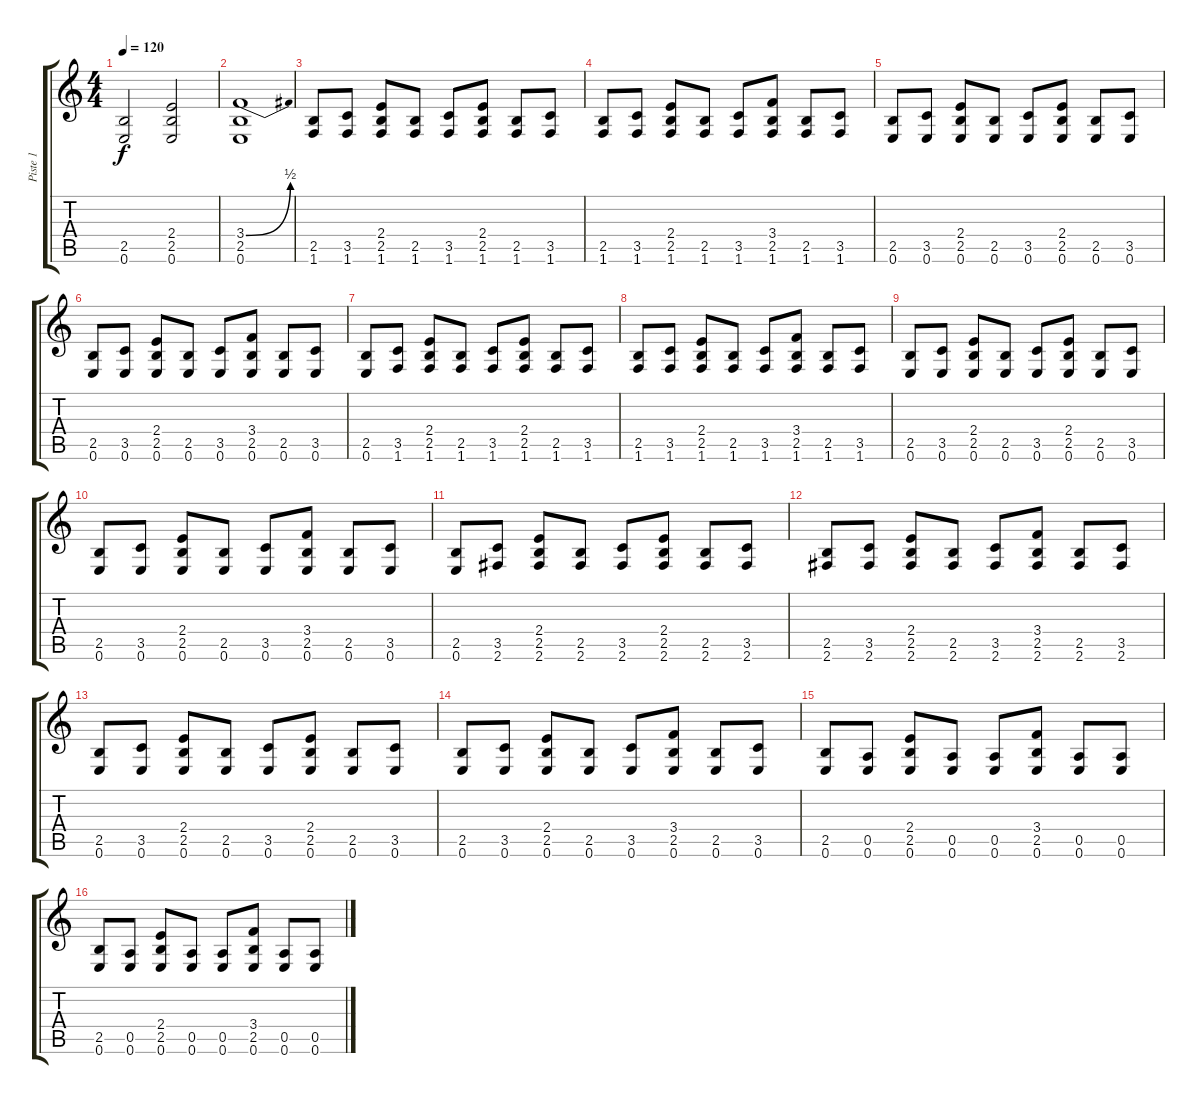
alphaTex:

\track ("Piste 1" "Piste 1") {instrument distortionguitar}
\staff {score tabs}
\tuning (E4 B3 G3 D3 A2 E2) {hide}
\ts (4 4)
\tempo 120
\clef g2
\ks c
(2.5 0.6).2{dy f} (2.4 2.5 0.6).2 |
(3.4{be (bend 0 0 60 2)} 2.5 0.6).1 |
(2.5 1.6).8 (3.5 1.6).8 (2.4 2.5 1.6).8 (2.5 1.6).8 (3.5 1.6).8 (2.4 2.5 1.6).8 (2.5 1.6).8 (3.5 1.6).8 |
(2.5 1.6).8 (3.5 1.6).8 (2.4 2.5 1.6).8 (2.5 1.6).8 (3.5 1.6).8 (3.4 2.5 1.6).8 (2.5 1.6).8 (3.5 1.6).8 |
(2.5 0.6).8 (3.5 0.6).8 (2.4 2.5 0.6).8 (2.5 0.6).8 (3.5 0.6).8 (2.4 2.5 0.6).8 (2.5 0.6).8 (3.5 0.6).8 |
(2.5 0.6).8 (3.5 0.6).8 (2.4 2.5 0.6).8 (2.5 0.6).8 (3.5 0.6).8 (3.4 2.5 0.6).8 (2.5 0.6).8 (3.5 0.6).8 |
(2.5 0.6).8 (3.5 1.6).8 (2.4 2.5 1.6).8 (2.5 1.6).8 (3.5 1.6).8 (2.4 2.5 1.6).8 (2.5 1.6).8 (3.5 1.6).8 |
(2.5 1.6).8 (3.5 1.6).8 (2.4 2.5 1.6).8 (2.5 1.6).8 (3.5 1.6).8 (3.4 2.5 1.6).8 (2.5 1.6).8 (3.5 1.6).8 |
(2.5 0.6).8 (3.5 0.6).8 (2.4 2.5 0.6).8 (2.5 0.6).8 (3.5 0.6).8 (2.4 2.5 0.6).8 (2.5 0.6).8 (3.5 0.6).8 |
(2.5 0.6).8 (3.5 0.6).8 (2.4 2.5 0.6).8 (2.5 0.6).8 (3.5 0.6).8 (3.4 2.5 0.6).8 (2.5 0.6).8 (3.5 0.6).8 |
(2.5 0.6).8 (3.5 2.6).8 (2.4 2.5 2.6).8 (2.5 2.6).8 (3.5 2.6).8 (2.4 2.5 2.6).8 (2.5 2.6).8 (3.5 2.6).8 |
(2.5 2.6).8 (3.5 2.6).8 (2.4 2.5 2.6).8 (2.5 2.6).8 (3.5 2.6).8 (3.4 2.5 2.6).8 (2.5 2.6).8 (3.5 2.6).8 |
(2.5 0.6).8 (3.5 0.6).8 (2.4 2.5 0.6).8 (2.5 0.6).8 (3.5 0.6).8 (2.4 2.5 0.6).8 (2.5 0.6).8 (3.5 0.6).8 |
(2.5 0.6).8 (3.5 0.6).8 (2.4 2.5 0.6).8 (2.5 0.6).8 (3.5 0.6).8 (3.4 2.5 0.6).8 (2.5 0.6).8 (3.5 0.6).8 |
(2.5 0.6).8 (0.5 0.6).8 (2.4 2.5 0.6).8 (0.5 0.6).8 (0.5 0.6).8 (3.4 2.5 0.6).8 (0.5 0.6).8 (0.5 0.6).8 |
(2.5 0.6).8 (0.5 0.6).8 (2.4 2.5 0.6).8 (0.5 0.6).8 (0.5 0.6).8 (3.4 2.5 0.6).8 (0.5 0.6).8 (0.5 0.6).8
